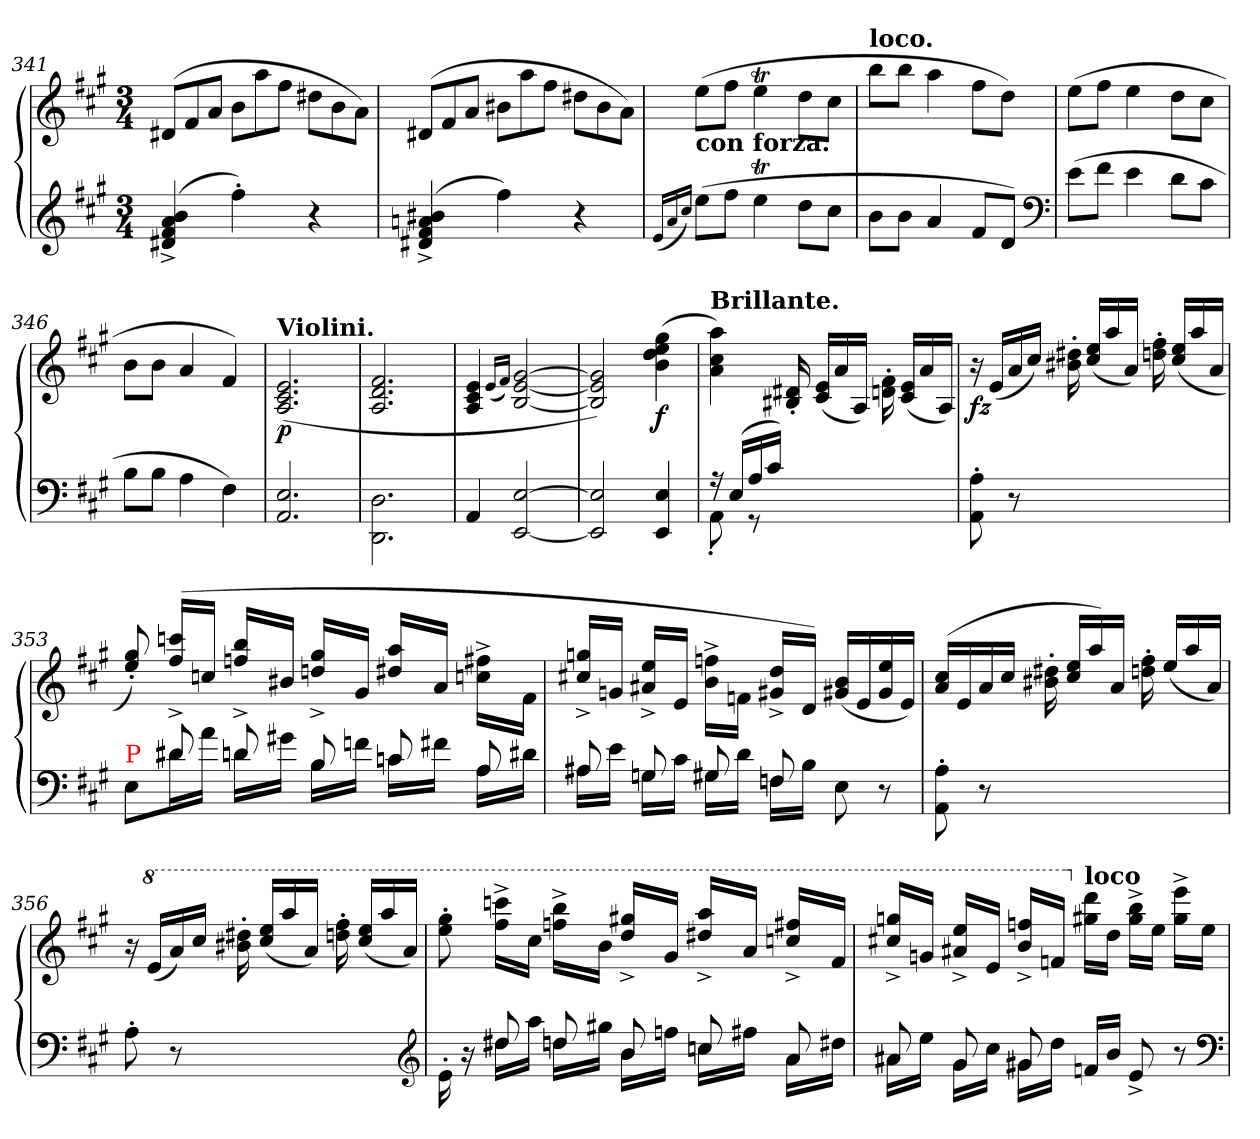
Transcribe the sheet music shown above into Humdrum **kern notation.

**kern	**kern	**dynam
*part1	*part1	*part1
*staff2	*staff1	*staff1/2
*clefG2	*clefG2	*
*k[f#c#g#]	*k[f#c#g#]	*
*A:	*A:	*
*M3/4	*M3/4	*
*	*Xtuplet	*
=341	=341	=341
(>4b^> 4a^> 4f#^> 4d#X^>	(>12d#X/L	.
.	12f#/	.
.	12a/J	.
4ff#'>)	12b\L	.
.	12aa	.
.	12ff#J	.
4r	12dd#XL	.
.	12b	.
.	12aJ)	.
=342	=342	=342
(>4b#X^> 4an^> 4f#^> 4d#X^>	(>12d#X/L	.
.	12f#/	.
.	12aJ	.
4ff#)	12b#X\L	.
.	12aa	.
.	12ff#J	.
4r	12dd#X\L	.
.	12b#	.
.	12aJ)	.
=343	=343	=343
(<16qqe/LL	.	.
16qqa/	.	.
16qqcc#/JJ)	.	.
!	!LO:TX:b:B:t=con forza.	!
(<8eeL	(>8eeL	.
8ff#J	8ff#J	.
4eeT	4eeT	.
8ddL	8ddL	.
8cc#J	8cc#J	.
=344	=344	=344
!	!LO:TX:a:B:t=loco.	!
8bL	8bbL	.
8bJ	8bbJ	.
4a/	4aa	.
8f#L	8ff#L	.
8dJ)	8ddJ)	.
*clefF4	*	*
=345	=345	=345
(>8eL	(>8eeL	.
8f#J	8ff#J	.
4e	4ee	.
8dL	8ddL	.
8c#J	8cc#J	.
=346	=346	=346
8BL	8bL	.
8BJ	8b\J	.
4A	4a/	.
4F#)	4f#/)	.
=347	=347	=347
!	!LO:TX:a:B:t=Violini.	!
!	!	!LO:DY:b
2.E!/ 2.AA!/	(>2.e! 2.c#! 2.A!	p
=348	=348	=348
2.D!\ 2.DD!\	2.f#!/ 2.d!/ 2.A!/	.
=349	=349	=349
4AA!	4e! 4c#! 4A!	.
.	(<16qqe!/LL	.
.	16qqf#!/JJ)	.
[2E! [2EE!	[2g#! [2e! [2B!	.
=350	=350	=350
2E!] 2EE!]	2g#!] 2e!] 2B!])	.
!	!	!LO:DY:b
4E! 4EE!	(>4gg#! 4ee! 4dd! 4b!	f
=351	=351	=351
*^	*	*
!	!	!LO:TX:a:B:t=Brillante.	!
16rA	8AA'>	4aa! 4cc#! 4a!)	.
(>16ELL	.	.	.
16A	8rGG	.	.
16c#JJ)	.	.	.
2ryy	2ryy	16d#X'> 16B#X'>	.
.	.	(<16e 16c#LL	.
.	.	16a	.
.	.	16AJJ)	.
.	.	16f#'>\ 16dn'>\	.
.	.	(<16e 16c#LL	.
.	.	16a	.
.	.	16AJJ)	.
*v	*v	*	*
=352	=352	=352
!	!	!LO:DY:b
8A'> 8AA'>	16r	fz
.	(<16eLL	.
8r	16a	.
.	16cc#JJ)	.
2ryy	16dd#X'>\ 16b#X'>\	.
.	(>16ee/ 16cc#/LL	.
.	16aa/	.
.	16aJJ)	.
.	16ff#'>\ 16ddn'>\	.
.	(<16ee/ 16cc#/LL	.
.	16aa/	.
.	16aJJ	.
=353	=353	=353
*^	*	*
!LO:TX:a:color=red:t=P	!	!	!
8ryy	8E/L	8gg#'>/ 8ee'>/)	.
8d#X/	16d#X\L	(>16cccn^>/ 16ff#^>/LL	.
.	16a\JJ	16ccnJJ	.
8dn/	16dn\LL	16bb^>/ 16ffn^>/LL	.
.	16g#XJJ	16b#XJJ	.
8B/	16BLL	16gg#^> 16ddn^>LL	.
.	16fn\JJ	16g#/JJ	.
8cn/	16cnLL	16aa/ 16dd#X/LL	.
.	16f#XJJ	16aJJ	.
8A/	16ALL	16ff#X^> 16ccn^>LL	.
.	16d#XJJ	16f#JJ	.
=354	=354	=354	=354
8A#X/	16A#XLL	16ggn^>/ 16cc#X^>/LL	.
.	16e\JJ	16gnJJ	.
8Gn/	16GnLL	16ee^> 16a#X^>LL	.
.	16c#\JJ	16eJJ	.
8G#X/	16G#XLL	16ffn^> 16b^>LL	.
.	16d\JJ	16fnJJ	.
8Fn/	16FnLL	16dd^> 16g#X^>LL	.
.	16B\JJ	16dJJ)	.
4ryy	8E\	(>16b 16g#XLL	.
.	.	16e	.
.	8r	16ee 16g#	.
.	.	16eJJ)	.
*v	*v	*	*
=355	=355	=355
8A'> 8AA'>	(>16cc# 16aLL	.
.	16e	.
8r	16a	.
.	16cc#JJ	.
2ryy	16dd#X'> 16b#X'>	.
.	16ee/ 16cc#/LL	.
.	16aa/)	.
.	16aJJ	.
.	16ff#'>\ 16ddn'>\	.
.	(>16ee/LL	.
.	16aa	.
.	16aJJ)	.
=356	=356	=356
8A'>	16r	.
*	*8va	*
.	(<16eeLL	.
8r	16aa)	.
.	16ccc#JJ	.
2ryy	16ddd#X'>\ 16bb#X'>\	.
.	(>16eee/ 16ccc#/LL	.
.	16aaa/	.
.	16aaJJ)	.
.	16fff#'>\ 16dddn'>\	.
.	(>16eee/ 16ccc#/LL	.
.	16aaa/	.
.	16aaJJ)	.
*clefG2	*	*
=357	=357	=357
*^	*	*
8ryy	16e'>\	8ggg#'>\ 8eee'>\	.
.	16r	.	.
8dd#X/	16dd#XLL	16ccccn^< 16fff#^<LL	.
.	16aa\JJ	16ccc#JJ	.
8ddn/	16ddnLL	16bbb^< 16fffn^<LL	.
.	16gg#X\JJ	16bbJJ	.
8b/	16bLL	16ggg#X^</ 16ddd^</LL	.
.	16ffn\JJ	16gg#JJ	.
8ccn/	16ccnLL	16aaa^</ 16ddd#X^</LL	.
.	16ff#X\JJ	16aaJJ	.
8a/	16aLL	16fff#X^</ 16cccn^</LL	.
.	16dd#X\JJ	16ff#JJ	.
=358	=358	=358	=358
8a#X	16a#XLL	16gggn^</ 16ccc#X^</LL	.
.	16ee\JJ	16ggnJJ	.
8g#	16g#LL	16eee^</ 16aa#X^</LL	.
.	16cc#\JJ	16eeJJ	.
8g#X	16g#XLL	16fffn^</ 16bb^</LL	.
.	16dd\JJ	16ffnJJ	.
*	*	*X8va	*
!	!	!LO:TX:a:B:t=loco	!
16fn/LL	8ryy	16ddd 16gg#XLL	.
16b/JJ	.	16ddJJ	.
8e^>	4ryy	16bb^> 16gg#^>LL	.
.	.	16eeJJ	.
8r	.	16eee^> 16gg#^>LL	.
.	.	16eeJJ	.
*v	*v	*	*
*clefF4	*	*
=	=	=
*-	*-	*-
